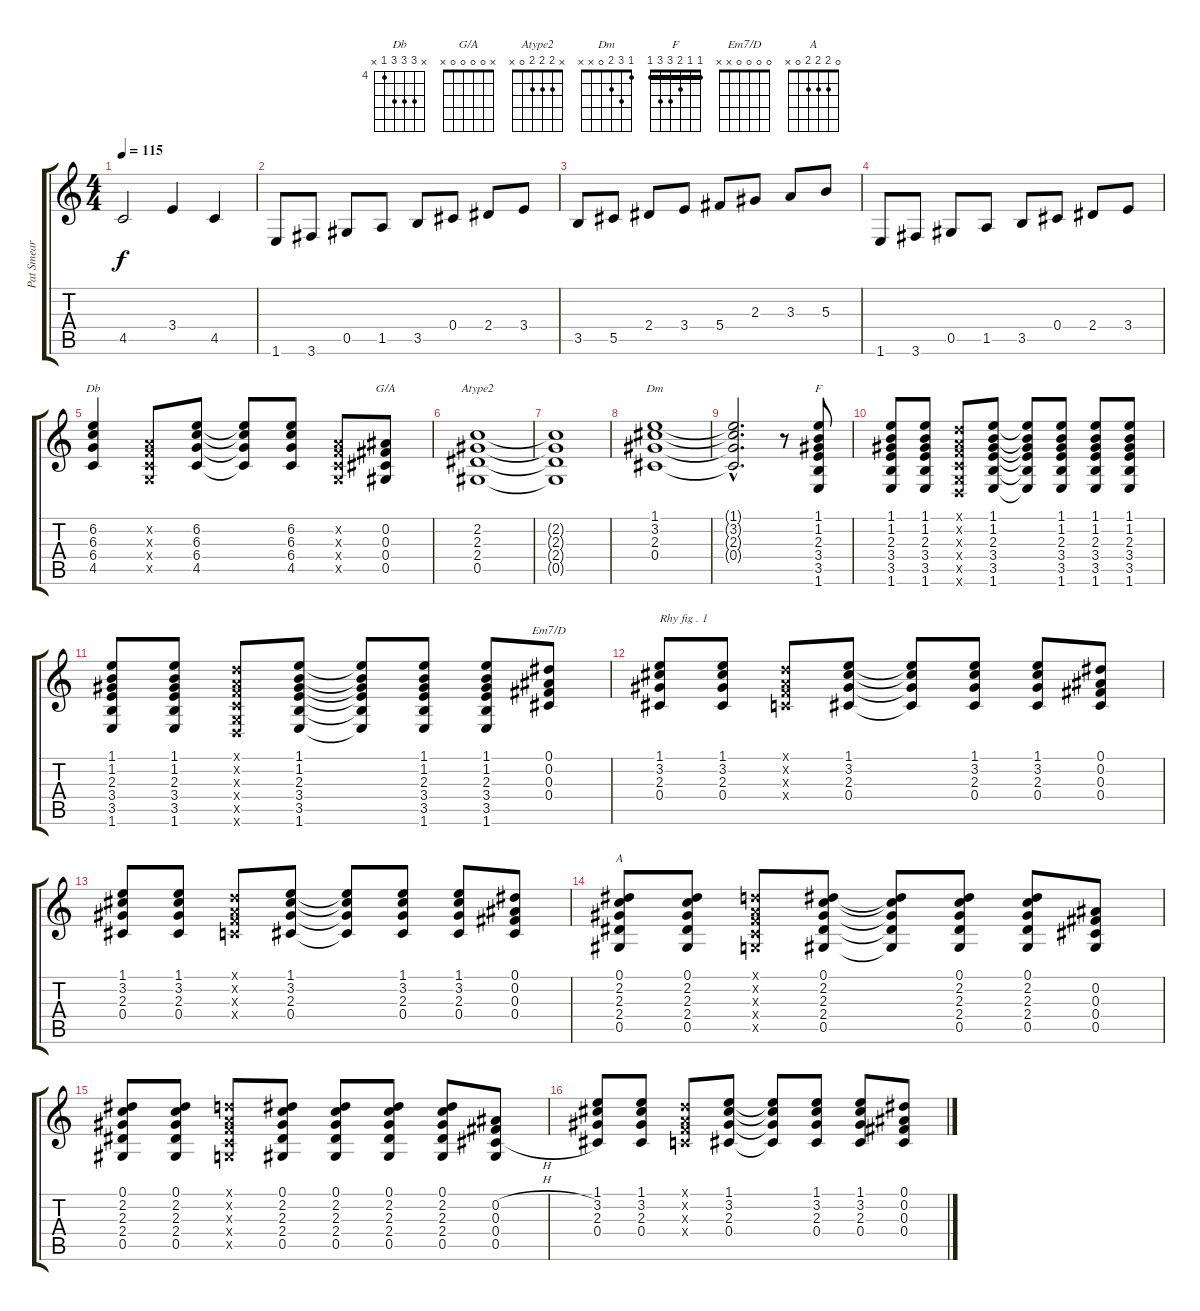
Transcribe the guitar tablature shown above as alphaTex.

\track ("Pat Smear" "Pat Smear") {instrument acousticguitarsteel}
\staff {score tabs}
\tuning (Eb4 Bb3 Gb3 Db3 Ab2 Eb2) {hide}
\chord ("Db" x 6 6 6 4 x) {firstfret 4}
\chord ("G/A" x 0 0 0 0 x)
\chord ("Atype2" x 2 2 2 0 x)
\chord ("Dm" 1 3 2 0 x x)
\chord ("F" 1 1 2 3 3 1) {barre 1}
\chord ("Em7/D" 0 0 0 0 x x)
\chord ("A" 0 2 2 2 0 x)
\ts (4 4)
\tempo 115
\clef g2
\ks c
4.5.2{dy f} 3.4.4 4.5.4 |
1.6.8 3.6.8 0.5.8 1.5.8 3.5.8 0.4.8 2.4.8 3.4.8 |
3.5.8 5.5.8 2.4.8 3.4.8 5.4.8 2.3.8 3.3.8 5.3.8 |
1.6.8 3.6.8 0.5.8 1.5.8 3.5.8 0.4.8 2.4.8 3.4.8 |
(6.2 6.3 6.4 4.5).4{ch "Db"} (-1.2{x} -1.3{x} -1.4{x} -1.5{x}).8 (6.2 6.3 6.4 4.5).8 (6.2{t} 6.3{t} 6.4{t} 4.5{t}).8 (6.2 6.3 6.4 4.5).8 (-1.2{x} -1.3{x} -1.4{x} -1.5{x}).8 (0.2 0.3 0.4 0.5).8{ch "G/A"} |
(2.2 2.3 2.4 0.5).1{ch "Atype2"} |
(2.2{t} 2.3{t} 2.4{t} 0.5{t}).1 |
(1.1 3.2 2.3 0.4).1{ch "Dm"} |
(1.1{hac t} 3.2{hac t} 2.3{hac t} 0.4{hac t}).2{d} r.8 (1.1 1.2 2.3 3.4 3.5 1.6).8{ch "F"} |
(1.1 1.2 2.3 3.4 3.5 1.6).8 (1.1 1.2 2.3 3.4 3.5 1.6).8 (-1.1{x} -1.2{x} -1.3{x} -1.4{x} -1.5{x} -1.6{x}).8 (1.1 1.2 2.3 3.4 3.5 1.6).8 (1.1{t} 1.2{t} 2.3{t} 3.4{t} 3.5{t} 1.6{t}).8 (1.1 1.2 2.3 3.4 3.5 1.6).8 (1.1 1.2 2.3 3.4 3.5 1.6).8 (1.1 1.2 2.3 3.4 3.5 1.6).8 |
(1.1 1.2 2.3 3.4 3.5 1.6).8 (1.1 1.2 2.3 3.4 3.5 1.6).8 (-1.1{x} -1.2{x} -1.3{x} -1.4{x} -1.5{x} -1.6{x}).8 (1.1 1.2 2.3 3.4 3.5 1.6).8 (1.1{t} 1.2{t} 2.3{t} 3.4{t} 3.5{t} 1.6{t}).8 (1.1 1.2 2.3 3.4 3.5 1.6).8 (1.1 1.2 2.3 3.4 3.5 1.6).8 (0.1 0.2 0.3 0.4).8{ch "Em7/D"} |
(1.1 3.2 2.3 0.4).8{txt "Rhy fig . 1"} (1.1 3.2 2.3 0.4).8 (-1.1{x} -1.2{x} -1.3{x} -1.4{x}).8 (1.1 3.2 2.3 0.4).8 (1.1{t} 3.2{t} 2.3{t} 0.4{t}).8 (1.1 3.2 2.3 0.4).8 (1.1 3.2 2.3 0.4).8 (0.1 0.2 0.3 0.4).8 |
(1.1 3.2 2.3 0.4).8 (1.1 3.2 2.3 0.4).8 (-1.1{x} -1.2{x} -1.3{x} -1.4{x}).8 (1.1 3.2 2.3 0.4).8 (1.1{t} 3.2{t} 2.3{t} 0.4{t}).8 (1.1 3.2 2.3 0.4).8 (1.1 3.2 2.3 0.4).8 (0.1 0.2 0.3 0.4).8 |
(0.1 2.2 2.3 2.4 0.5).8{ch "A"} (0.1 2.2 2.3 2.4 0.5).8 (-1.1{x} -1.2{x} -1.3{x} -1.4{x} -1.5{x}).8 (0.1 2.2 2.3 2.4 0.5).8 (0.1{t} 2.2{t} 2.3{t} 2.4{t} 0.5{t}).8 (0.1 2.2 2.3 2.4 0.5).8 (0.1 2.2 2.3 2.4 0.5).8 (0.2 0.3 0.4 0.5).8 |
(0.1 2.2 2.3 2.4 0.5).8 (0.1 2.2 2.3 2.4 0.5).8 (-1.1{x} -1.2{x} -1.3{x} -1.4{x} -1.5{x}).8 (0.1 2.2 2.3 2.4 0.5).8 (0.1 2.2 2.3 2.4 0.5).8 (0.1 2.2 2.3 2.4 0.5).8 (0.1 2.2 2.3 2.4 0.5).8 (0.2{h} 0.3{h} 0.4{h} 0.5).8 |
(1.1 3.2 2.3 0.4).8 (1.1 3.2 2.3 0.4).8 (-1.1{x} -1.2{x} -1.3{x} -1.4{x}).8 (1.1 3.2 2.3 0.4).8 (1.1{t} 3.2{t} 2.3{t} 0.4{t}).8 (1.1 3.2 2.3 0.4).8 (1.1 3.2 2.3 0.4).8 (0.1 0.2 0.3 0.4).8
